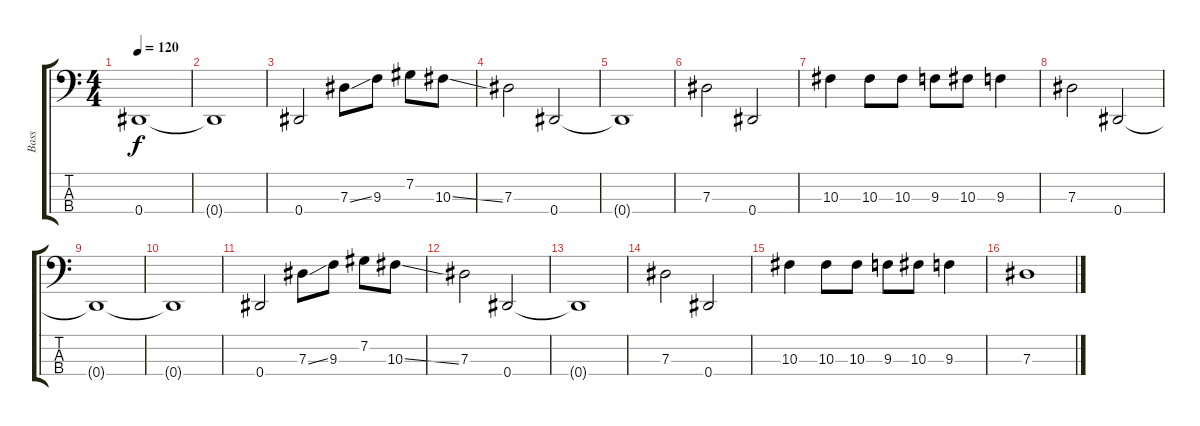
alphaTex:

\track ("Bass" "Bass") {instrument electricbasspick}
\staff {score tabs}
\tuning (Gb2 Db2 Ab1 Eb1) {hide}
\ts (4 4)
\tempo 120
\clef f4
\ks c
0.4{t}.1{dy f} |
0.4{t}.1 |
0.4.2 7.3{ss}.8 9.3.8 7.2.8 10.3{ss}.8 |
7.3.2 0.4.2 |
0.4{t}.1 |
7.3.2 0.4.2 |
10.3.4 10.3.8 10.3.8 9.3.8 10.3.8 9.3.4 |
7.3.2 0.4.2 |
0.4{t}.1 |
0.4{t}.1 |
0.4.2 7.3{ss}.8 9.3.8 7.2.8 10.3{ss}.8 |
7.3.2 0.4.2 |
0.4{t}.1 |
7.3.2 0.4.2 |
10.3.4 10.3.8 10.3.8 9.3.8 10.3.8 9.3.4 |
7.3.1
